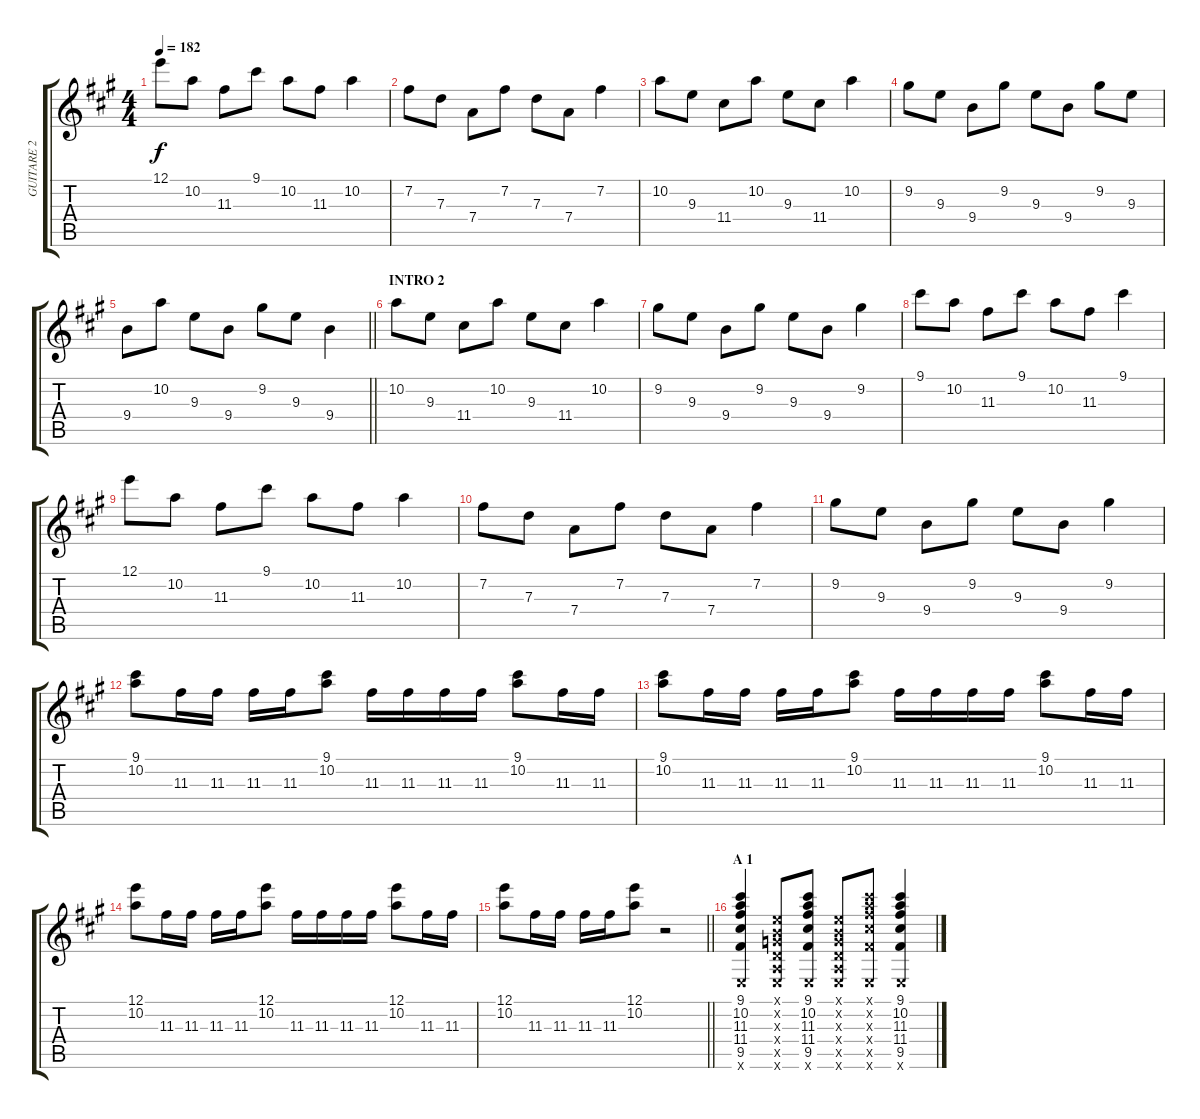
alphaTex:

\track ("GUITARE 2" "GUITARE 2") {instrument distortionguitar}
\staff {score tabs}
\tuning (E4 B3 G3 D3 A2 E2) {hide}
\ts (4 4)
\tempo 182
\clef g2
\ks a
12.1.8{dy f} 10.2.8 11.3.8 9.1.8 10.2.8 11.3.8 10.2.4 |
7.2.8 7.3.8 7.4.8 7.2.8 7.3.8 7.4.8 7.2.4 |
10.2.8 9.3.8 11.4.8 10.2.8 9.3.8 11.4.8 10.2.4 |
9.2.8 9.3.8 9.4.8 9.2.8 9.3.8 9.4.8 9.2.8 9.3.8 |
\barLineRight lightlight
9.4.8 10.2.8 9.3.8 9.4.8 9.2.8 9.3.8 9.4.4 |
\section ("" "INTRO 2")
10.2.8 9.3.8 11.4.8 10.2.8 9.3.8 11.4.8 10.2.4 |
9.2.8 9.3.8 9.4.8 9.2.8 9.3.8 9.4.8 9.2.4 |
9.1.8 10.2.8 11.3.8 9.1.8 10.2.8 11.3.8 9.1.4 |
12.1.8 10.2.8 11.3.8 9.1.8 10.2.8 11.3.8 10.2.4 |
7.2.8 7.3.8 7.4.8 7.2.8 7.3.8 7.4.8 7.2.4 |
9.2.8 9.3.8 9.4.8 9.2.8 9.3.8 9.4.8 9.2.4 |
(9.1 10.2).8 11.3.16 11.3.16 11.3.16 11.3.16 (9.1 10.2).8 11.3.16 11.3.16 11.3.16 11.3.16 (9.1 10.2).8 11.3.16 11.3.16 |
(9.1 10.2).8 11.3.16 11.3.16 11.3.16 11.3.16 (9.1 10.2).8 11.3.16 11.3.16 11.3.16 11.3.16 (9.1 10.2).8 11.3.16 11.3.16 |
(12.1 10.2).8 11.3.16 11.3.16 11.3.16 11.3.16 (12.1 10.2).8 11.3.16 11.3.16 11.3.16 11.3.16 (12.1 10.2).8 11.3.16 11.3.16 |
\barLineRight lightlight
(12.1 10.2).8 11.3.16 11.3.16 11.3.16 11.3.16 (12.1 10.2).8 r.2 |
\section ("" "A 1")
(9.1 10.2 11.3 11.4 9.5 0.6{x}).4 (0.1{x} 0.2{x} 0.3{x} 0.4{x} 0.5{x} 0.6{x}).8 (9.1 10.2 11.3 11.4 9.5 0.6{x}).8 (0.1{x} 0.2{x} 0.3{x} 0.4{x} 0.5{x} 0.6{x}).8 (9.1{x} 10.2{x} 11.3{x} 11.4{x} 9.5{x} 0.6{x}).8 (9.1 10.2 11.3 11.4 9.5 0.6{x}).4
